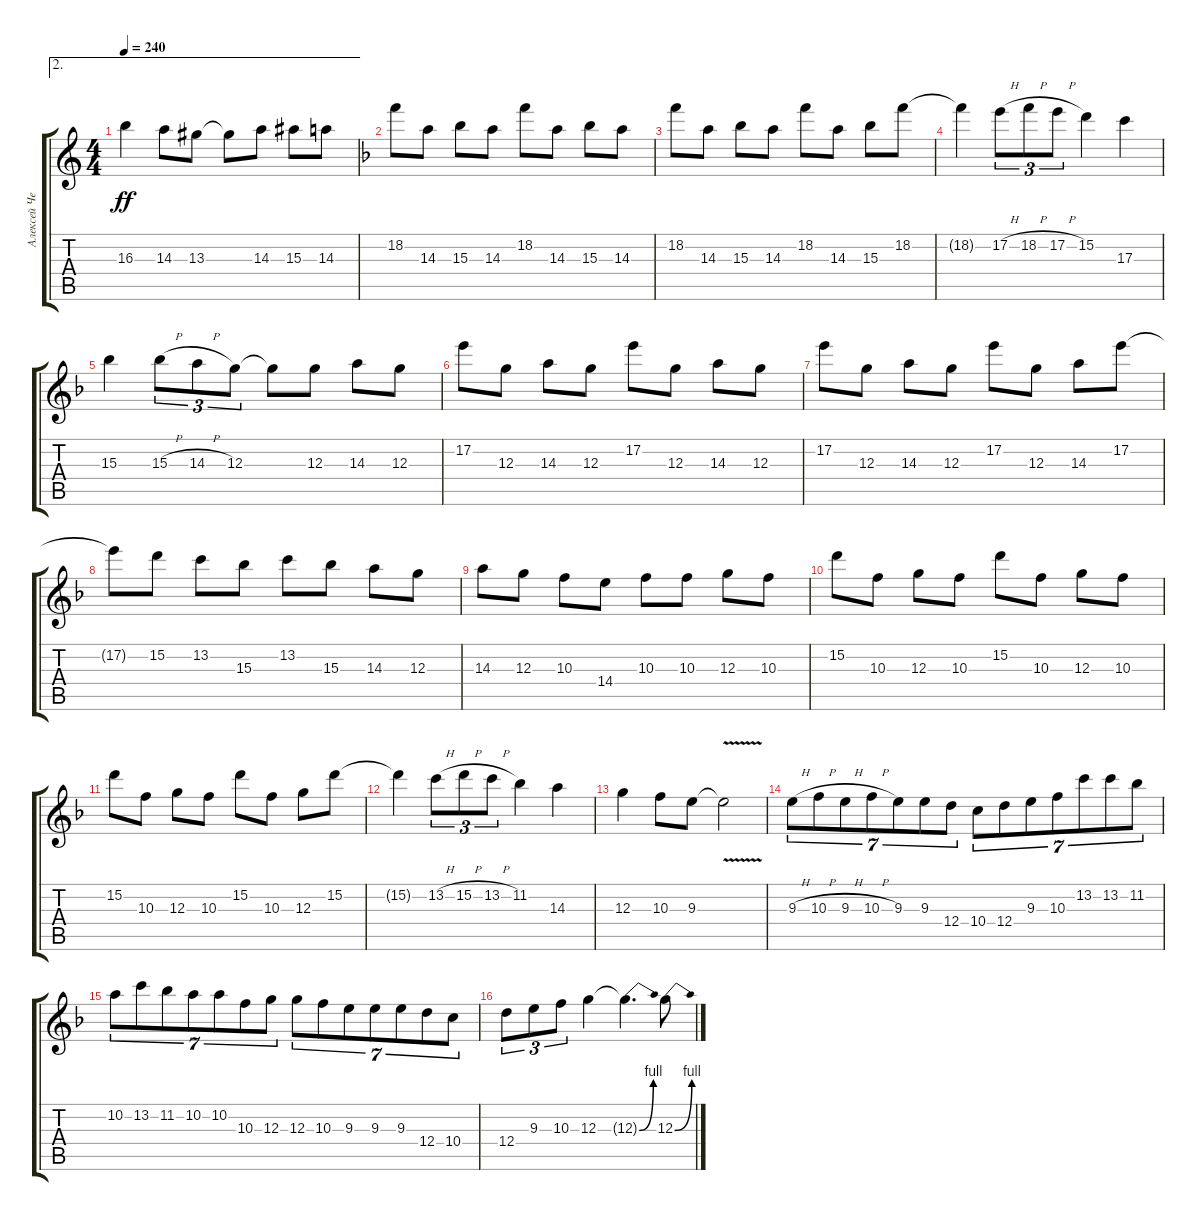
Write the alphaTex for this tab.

\track ("Алексей Чернышёв" "Алексей Че") {instrument distortionguitar}
\staff {score tabs}
\tuning (E4 B3 G3 D3 A2 E2) {hide}
\ae 2
\ts (4 4)
\tempo 240
\clef g2
\ks c
16.3.4{dy ff} 14.3.8 13.3.8 13.3{t}.8 14.3.8 15.3.8 14.3.8 |
\ks f
18.2.8 14.3.8 15.3.8 14.3.8 18.2.8 14.3.8 15.3.8 14.3.8 |
18.2.8 14.3.8 15.3.8 14.3.8 18.2.8 14.3.8 15.3.8 18.2.8 |
18.2{t}.4 17.2{h}.8{tu (3 2)} 18.2{h}.8{tu (3 2)} 17.2{h}.8{tu (3 2)} 15.2.4 17.3.4 |
15.3.4 15.3{h}.8{tu (3 2)} 14.3{h}.8{tu (3 2)} 12.3.8{tu (3 2)} 12.3{t}.8 12.3.8 14.3.8 12.3.8 |
17.2.8 12.3.8 14.3.8 12.3.8 17.2.8 12.3.8 14.3.8 12.3.8 |
17.2.8 12.3.8 14.3.8 12.3.8 17.2.8 12.3.8 14.3.8 17.2.8 |
17.2{t}.8 15.2.8 13.2.8 15.3.8 13.2.8 15.3.8 14.3.8 12.3.8 |
14.3.8 12.3.8 10.3.8 14.4.8 10.3.8 10.3.8 12.3.8 10.3.8 |
15.2.8 10.3.8 12.3.8 10.3.8 15.2.8 10.3.8 12.3.8 10.3.8 |
15.2.8 10.3.8 12.3.8 10.3.8 15.2.8 10.3.8 12.3.8 15.2.8 |
15.2{t}.4 13.2{h}.8{tu (3 2)} 15.2{h}.8{tu (3 2)} 13.2{h}.8{tu (3 2)} 11.2.4 14.3.4 |
12.3.4 10.3.8 9.3.8 9.3{v t}.2 |
9.3{h}.8{tu (7 4)} 10.3{h}.8{tu (7 4)} 9.3{h}.8{tu (7 4)} 10.3{h}.8{tu (7 4)} 9.3.8{tu (7 4)} 9.3.8{tu (7 4)} 12.4.8{tu (7 4)} 10.4.8{tu (7 4)} 12.4.8{tu (7 4)} 9.3.8{tu (7 4)} 10.3.8{tu (7 4)} 13.2.8{tu (7 4)} 13.2.8{tu (7 4)} 11.2.8{tu (7 4)} |
10.2.8{tu (7 4)} 13.2.8{tu (7 4)} 11.2.8{tu (7 4)} 10.2.8{tu (7 4)} 10.2.8{tu (7 4)} 10.3.8{tu (7 4)} 12.3.8{tu (7 4)} 12.3.8{tu (7 4)} 10.3.8{tu (7 4)} 9.3.8{tu (7 4)} 9.3.8{tu (7 4)} 9.3.8{tu (7 4)} 12.4.8{tu (7 4)} 10.4.8{tu (7 4)} |
12.4.8{tu (3 2)} 9.3.8{tu (3 2)} 10.3.8{tu (3 2)} 12.3.4 12.3{be (bend 0 0 60 4) t}.4{d} 12.3{be (bend 0 0 60 4)}.8
